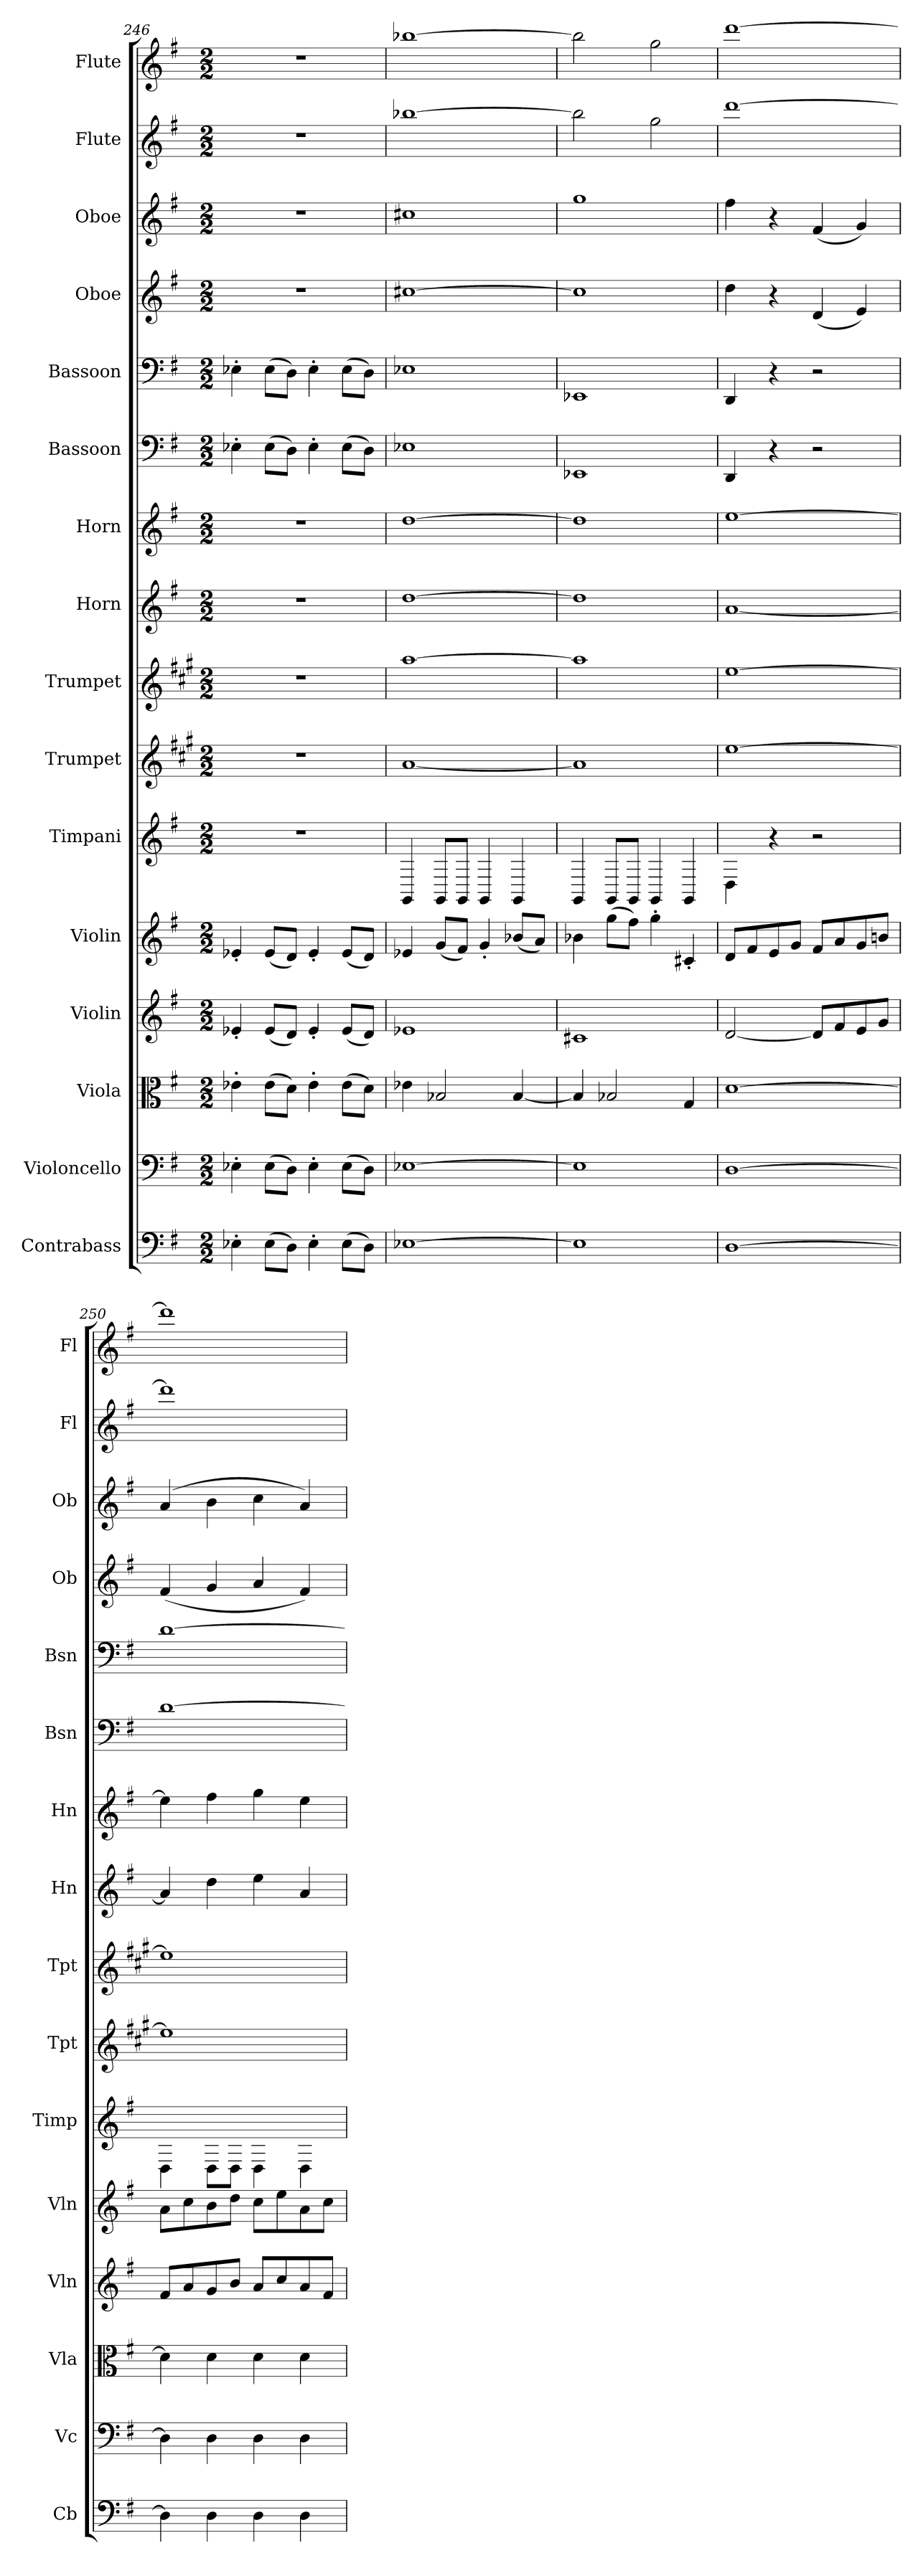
**kern	**kern	**kern	**kern	**kern	**kern	**kern	**kern	**kern	**kern	**kern	**kern	**kern	**kern	**kern	**kern
*part16	*part15	*part14	*part13	*part12	*part11	*part10	*part9	*part8	*part7	*part6	*part5	*part4	*part3	*part2	*part1
*staff16	*staff15	*staff14	*staff13	*staff12	*staff11	*staff10	*staff9	*staff8	*staff7	*staff6	*staff5	*staff4	*staff3	*staff2	*staff1
*I"Contrabass	*I"Violoncello	*I"Viola	*I"Violin	*I"Violin	*I"Timpani	*I"Trumpet	*I"Trumpet	*I"Horn	*I"Horn	*I"Bassoon	*I"Bassoon	*I"Oboe	*I"Oboe	*I"Flute	*I"Flute
*I'Cb	*I'Vc	*I'Vla	*I'Vln	*I'Vln	*I'Timp	*I'Tpt	*I'Tpt	*I'Hn	*I'Hn	*I'Bsn	*I'Bsn	*I'Ob	*I'Ob	*I'Fl	*I'Fl
*clefF4	*clefF4	*clefC3	*clefG2	*clefG2	*clefG2	*clefG2	*clefG2	*clefG2	*clefG2	*clefF4	*clefF4	*clefG2	*clefG2	*clefG2	*clefG2
*ITrd7c12	*	*	*	*	*	*ITrd1c2	*ITrd1c2	*ITrd4c7	*ITrd4c7	*	*	*	*	*	*
*k[f#]	*k[f#]	*k[f#]	*k[f#]	*k[f#]	*k[f#]	*k[f#]	*k[f#]	*k[]	*k[]	*k[f#]	*k[f#]	*k[f#]	*k[f#]	*k[f#]	*k[f#]
*M2/2	*M2/2	*M2/2	*M2/2	*M2/2	*M2/2	*M2/2	*M2/2	*M2/2	*M2/2	*M2/2	*M2/2	*M2/2	*M2/2	*M2/2	*M2/2
=246	=246	=246	=246	=246	=246	=246	=246	=246	=246	=246	=246	=246	=246	=246	=246
4EE-X'\	4E-X'\	4e-X'\	4e-X'/	4e-X'/	1r	1r	1r	1r	1r	4E-X'\	4E-X'\	1r	1r	1r	1r
(>8EE-\L	(>8E-\L	(>8e-\L	(<8e-/L	(<8e-/L	.	.	.	.	.	(>8E-\L	(>8E-\L	.	.	.	.
8DD\J)	8D\J)	8d\J)	8d/J)	8d/J)	.	.	.	.	.	8D\J)	8D\J)	.	.	.	.
4EE-'\	4E-'\	4e-'\	4e-'/	4e-'/	.	.	.	.	.	4E-'\	4E-'\	.	.	.	.
(>8EE-\L	(>8E-\L	(>8e-\L	(<8e-/L	(<8e-/L	.	.	.	.	.	(>8E-\L	(>8E-\L	.	.	.	.
8DD\J)	8D\J)	8d\J)	8d/J)	8d/J)	.	.	.	.	.	8D\J)	8D\J)	.	.	.	.
=247	=247	=247	=247	=247	=247	=247	=247	=247	=247	=247	=247	=247	=247	=247	=247
[1EE-X	[1E-X	4e-X\	1e-X	4e-X/	4GG/	[1g	[1gg	[1g	[1g	1E-X	1E-X	[1cc#X	1cc#X	[1bb-X	[1bb-X
.	.	2B-X/	.	(<8g/L	8GG/L	.	.	.	.	.	.	.	.	.	.
.	.	.	.	8f#/J)	8GG/J	.	.	.	.	.	.	.	.	.	.
.	.	.	.	4g'/	4GG/	.	.	.	.	.	.	.	.	.	.
.	.	[4B-/	.	(<8b-X/L	4GG/	.	.	.	.	.	.	.	.	.	.
.	.	.	.	8a/J)	.	.	.	.	.	.	.	.	.	.	.
=248	=248	=248	=248	=248	=248	=248	=248	=248	=248	=248	=248	=248	=248	=248	=248
1EE-]	1E-]	4B-/]	1c#X	4b-X\	4GG/	1g]	1gg]	1g]	1g]	1EE-X	1EE-X	1cc#]	1gg	2bb-\]	2bb-\]
.	.	2B-X/	.	(>8gg\L	8GG/L	.	.	.	.	.	.	.	.	.	.
.	.	.	.	8ff#\J)	8GG/J	.	.	.	.	.	.	.	.	.	.
.	.	.	.	4gg'\	4GG/	.	.	.	.	.	.	.	.	2gg\	2gg\
.	.	4G/	.	4c#X'/	4GG/	.	.	.	.	.	.	.	.	.	.
=249	=249	=249	=249	=249	=249	=249	=249	=249	=249	=249	=249	=249	=249	=249	=249
[1DD	[1D	[1d	[2d/	8d/L	4D\	[1dd	[1dd	[1d	[1a	4DD/	4DD/	4dd\	4ff#\	[1ddd	[1ddd
.	.	.	.	8f#/	.	.	.	.	.	.	.	.	.	.	.
.	.	.	.	8e/	4r	.	.	.	.	4r	4r	4r	4r	.	.
.	.	.	.	8g/J	.	.	.	.	.	.	.	.	.	.	.
.	.	.	8d/L]	8f#/L	2r	.	.	.	.	2r	2r	(<4d/	(<4f#/	.	.
.	.	.	8f#/	8a/	.	.	.	.	.	.	.	.	.	.	.
.	.	.	8e/	8g/	.	.	.	.	.	.	.	4e/)	4g/)	.	.
.	.	.	8g/J	8bn/J	.	.	.	.	.	.	.	.	.	.	.
=250	=250	=250	=250	=250	=250	=250	=250	=250	=250	=250	=250	=250	=250	=250	=250
4DD\]	4D\]	4d\]	8f#/L	8a\L	4D\	1dd]	1dd]	4d/]	4a\]	[1d	[1d	(<4f#/	(>4a/	1ddd]	1ddd]
.	.	.	8a/	8cc\	.	.	.	.	.	.	.	.	.	.	.
4DD\	4D\	4d\	8g/	8b\	8D\L	.	.	4g\	4b\	.	.	4g/	4b\	.	.
.	.	.	8b/J	8dd\J	8D\J	.	.	.	.	.	.	.	.	.	.
4DD\	4D\	4d\	8a/L	8cc\L	4D\	.	.	4a\	4cc\	.	.	4a/	4cc\	.	.
.	.	.	8cc/	8ee\	.	.	.	.	.	.	.	.	.	.	.
4DD\	4D\	4d\	8a/	8a\	4D\	.	.	4d/	4a\	.	.	4f#/)	4a/)	.	.
.	.	.	8f#/J	8cc\J	.	.	.	.	.	.	.	.	.	.	.
=	=	=	=	=	=	=	=	=	=	=	=	=	=	=	=
*-	*-	*-	*-	*-	*-	*-	*-	*-	*-	*-	*-	*-	*-	*-	*-
